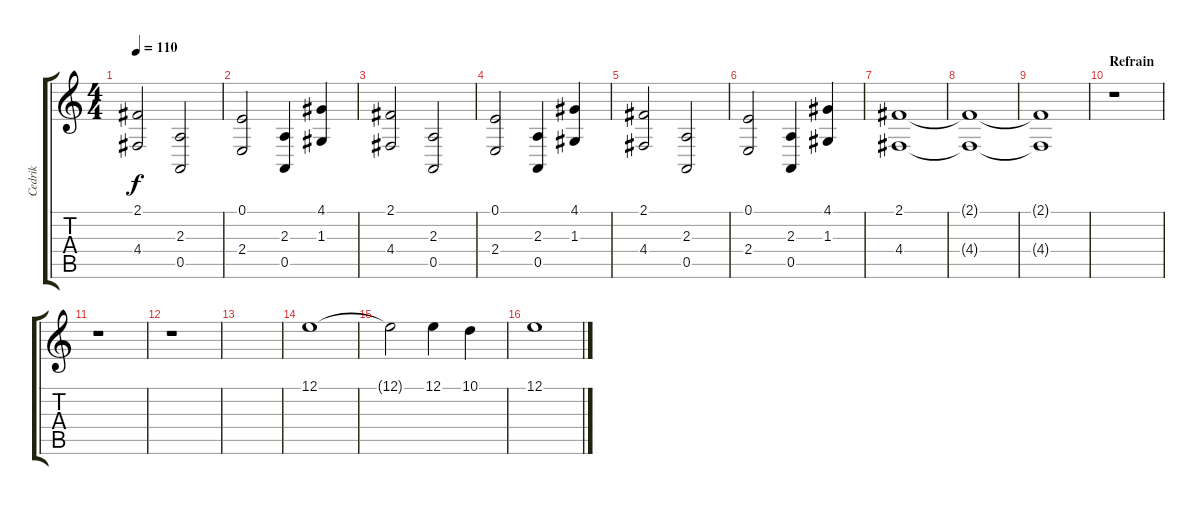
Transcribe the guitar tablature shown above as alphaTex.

\track ("Cedrik" "Cedrik") {instrument acousticgrandpiano}
\staff {score tabs}
\tuning (E4 B3 G3 D3 A2 E2) {hide}
\ts (4 4)
\tempo 110
\clef g2
\ks c
(2.1 4.4).2{dy f} (2.3 0.5).2 |
(0.1 2.4).2 (2.3 0.5).4 (4.1 1.3).4 |
(2.1 4.4).2 (2.3 0.5).2 |
(0.1 2.4).2 (2.3 0.5).4 (4.1 1.3).4 |
(2.1 4.4).2 (2.3 0.5).2 |
(0.1 2.4).2 (2.3 0.5).4 (4.1 1.3).4 |
(2.1 4.4).1 |
(2.1{t} 4.4{t}).1 |
(2.1{t} 4.4{t}).1 |
\section ("" "Refrain")
r.1 |
r.1 |
r.1 |
|
12.1.1{volume 14 instrument stringensemble1} |
12.1{t}.2 12.1.4 10.1.4 |
12.1.1
